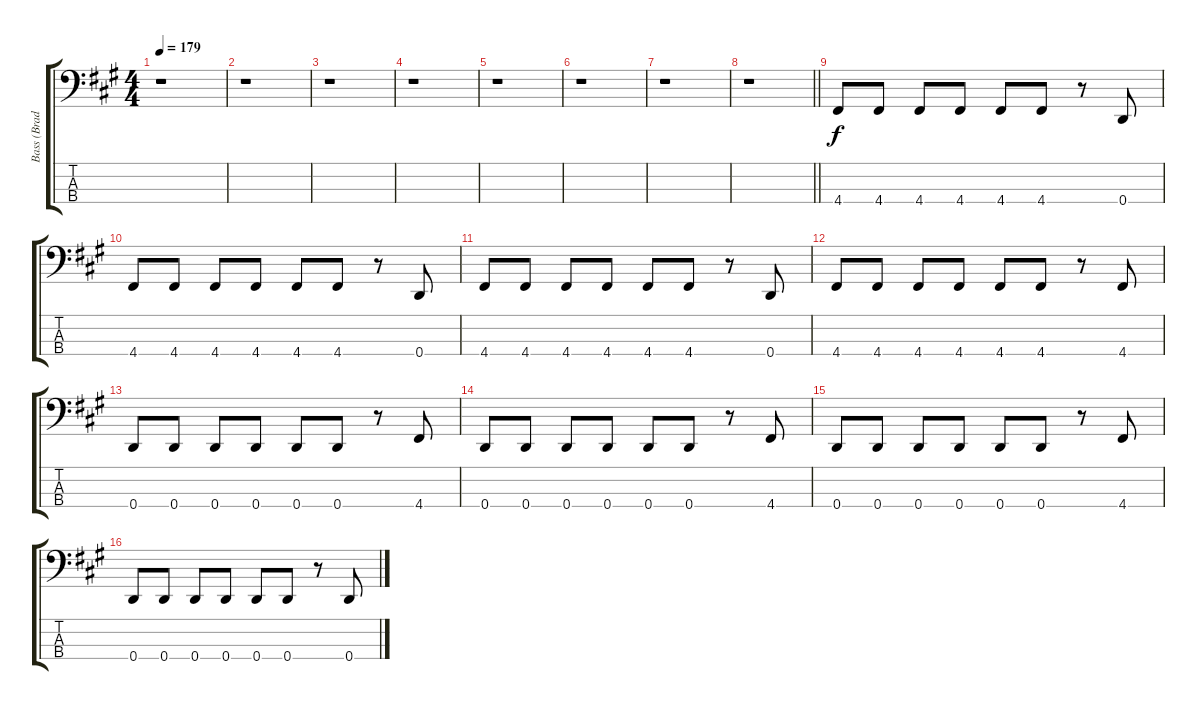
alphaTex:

\track ("Bass (Brad Walst)" "Bass (Brad") {instrument electricbassfinger}
\staff {score tabs}
\tuning (G2 D2 A1 D1) {hide}
\ts (4 4)
\tempo 179
\clef f4
\ks f#minor
r.1{dy f} |
r.1 |
r.1 |
r.1 |
r.1 |
r.1 |
r.1 |
\barLineRight lightlight
r.1 |
4.4.8 4.4.8 4.4.8 4.4.8 4.4.8 4.4.8 r.8 0.4.8 |
4.4.8 4.4.8 4.4.8 4.4.8 4.4.8 4.4.8 r.8 0.4.8 |
4.4.8 4.4.8 4.4.8 4.4.8 4.4.8 4.4.8 r.8 0.4.8 |
4.4.8 4.4.8 4.4.8 4.4.8 4.4.8 4.4.8 r.8 4.4.8 |
0.4.8 0.4.8 0.4.8 0.4.8 0.4.8 0.4.8 r.8 4.4.8 |
0.4.8 0.4.8 0.4.8 0.4.8 0.4.8 0.4.8 r.8 4.4.8 |
0.4.8 0.4.8 0.4.8 0.4.8 0.4.8 0.4.8 r.8 4.4.8 |
0.4.8 0.4.8 0.4.8 0.4.8 0.4.8 0.4.8 r.8 0.4.8
